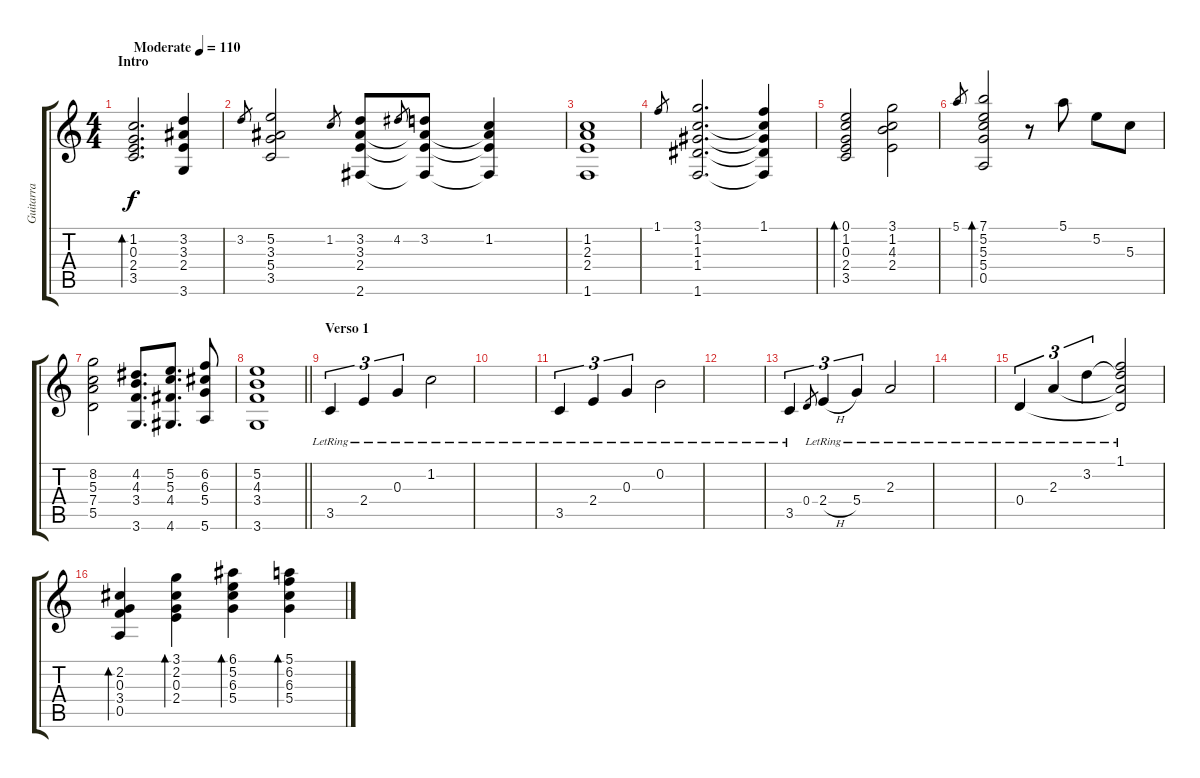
\track ("Guitarra" "Guitarra") {instrument electricguitarjazz}
\staff {score tabs}
\tuning (E4 B3 G3 D3 A2 E2) {hide}
\ts (4 4)
\section ("" "Intro")
\tempo (110 "Moderate")
\clef g2
\ks c
(1.2 0.3 2.4 3.5).2{d bd 60 dy f instrument electricguitarjazz} (3.2 3.3 2.4 3.6).4 |
3.2.8{gr} (5.2 3.3 5.4 3.5).2 1.2.8{gr} (3.2 3.3 2.4 2.6).8 4.2.8{gr} (3.2 3.3{t} 2.4{t} 2.6{t}).8 (1.2 3.3{t} 2.4{t} 2.6{t}).4 |
(1.2 2.3 2.4 1.6).1 |
1.1.8{gr} (3.1 1.2 1.3 1.4 1.6).2{d} (1.1 1.2{t} 1.3{t} 1.4{t} 1.6{t}).4 |
(0.1 1.2 0.3 2.4 3.5).2{bd 60} (3.1 1.2 4.3 2.4).2 |
5.1.8{gr} (7.1 5.2 5.3 5.4 0.5).2{bd 60} r.8 5.1.8 5.2.8 5.3.8 |
(8.2 5.3 7.4 5.5).2 (4.2 4.3 3.4 3.6).8{d} (5.2 5.3 4.4 4.6).8{d} (6.2 6.3 5.4 5.6).8 |
\barLineRight lightlight
(5.2 4.3 3.4 3.6).1 |
\section ("" "Verso 1")
3.5{lr}.4{tu (3 2)} 2.4{lr}.4{tu (3 2)} 0.3{lr}.4{tu (3 2)} 1.2{lr}.2 |
|
3.5{lr}.4{tu (3 2)} 2.4{lr}.4{tu (3 2)} 0.3{lr}.4{tu (3 2)} 0.2{lr}.2 |
|
3.5{lr}.4{tu (3 2)} 0.4.8{gr} 2.4{h lr}.4{tu (3 2)} 5.4{lr}.4{tu (3 2)} 2.3{lr}.2 |
|
0.4{lr}.4{tu (3 2)} 2.3{lr}.4{tu (3 2)} 3.2{lr}.4{tu (3 2)} (1.1{lr} 3.2{t} 2.3{t} 0.4{t}).2 |
(2.2 0.3 3.4 0.5).4{bd 60} (3.1 2.2 0.3 2.4).4{bd 60} (6.1 5.2 6.3 5.4).4{bd 60} (5.1 6.2 6.3 5.4).4{bd 60}
